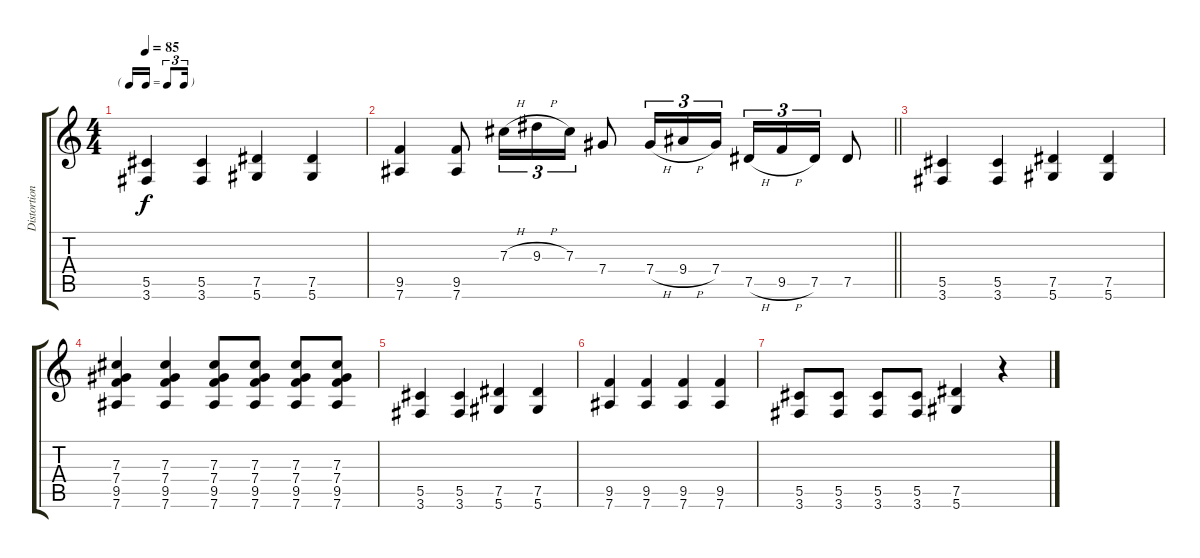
\track ("Distortion Guitar (R)" "Distortion") {instrument distortionguitar}
\staff {score tabs}
\tuning (Eb4 Bb3 Gb3 Db3 Ab2 Eb2) {hide}
\ts (4 4)
\tf triplet16th
\tempo 85
\clef g2
\ks c
(5.5 3.6).4{dy f} (5.5 3.6).4 (7.5 5.6).4 (7.5 5.6).4 |
\barLineRight lightlight
(9.5 7.6).4 (9.5 7.6).8 7.3{h}.16{tu (3 2)} 9.3{h}.16{tu (3 2)} 7.3.16{tu (3 2)} 7.4.8 7.4{h}.16{tu (3 2)} 9.4{h}.16{tu (3 2)} 7.4.16{tu (3 2)} 7.5{h}.16{tu (3 2)} 9.5{h}.16{tu (3 2)} 7.5.16{tu (3 2)} 7.5.8 |
\section ("" "")
(5.5 3.6).4 (5.5 3.6).4 (7.5 5.6).4 (7.5 5.6).4 |
(7.3 7.4 9.5 7.6).4 (7.3 7.4 9.5 7.6).4 (7.3 7.4 9.5 7.6).8 (7.3 7.4 9.5 7.6).8 (7.3 7.4 9.5 7.6).8 (7.3 7.4 9.5 7.6).8 |
(5.5 3.6).4 (5.5 3.6).4 (7.5 5.6).4 (7.5 5.6).4 |
(9.5 7.6).4 (9.5 7.6).4 (9.5 7.6).4 (9.5 7.6).4 |
(5.5 3.6).8 (5.5 3.6).8 (5.5 3.6).8 (5.5 3.6).8 (7.5 5.6).4 r.4
